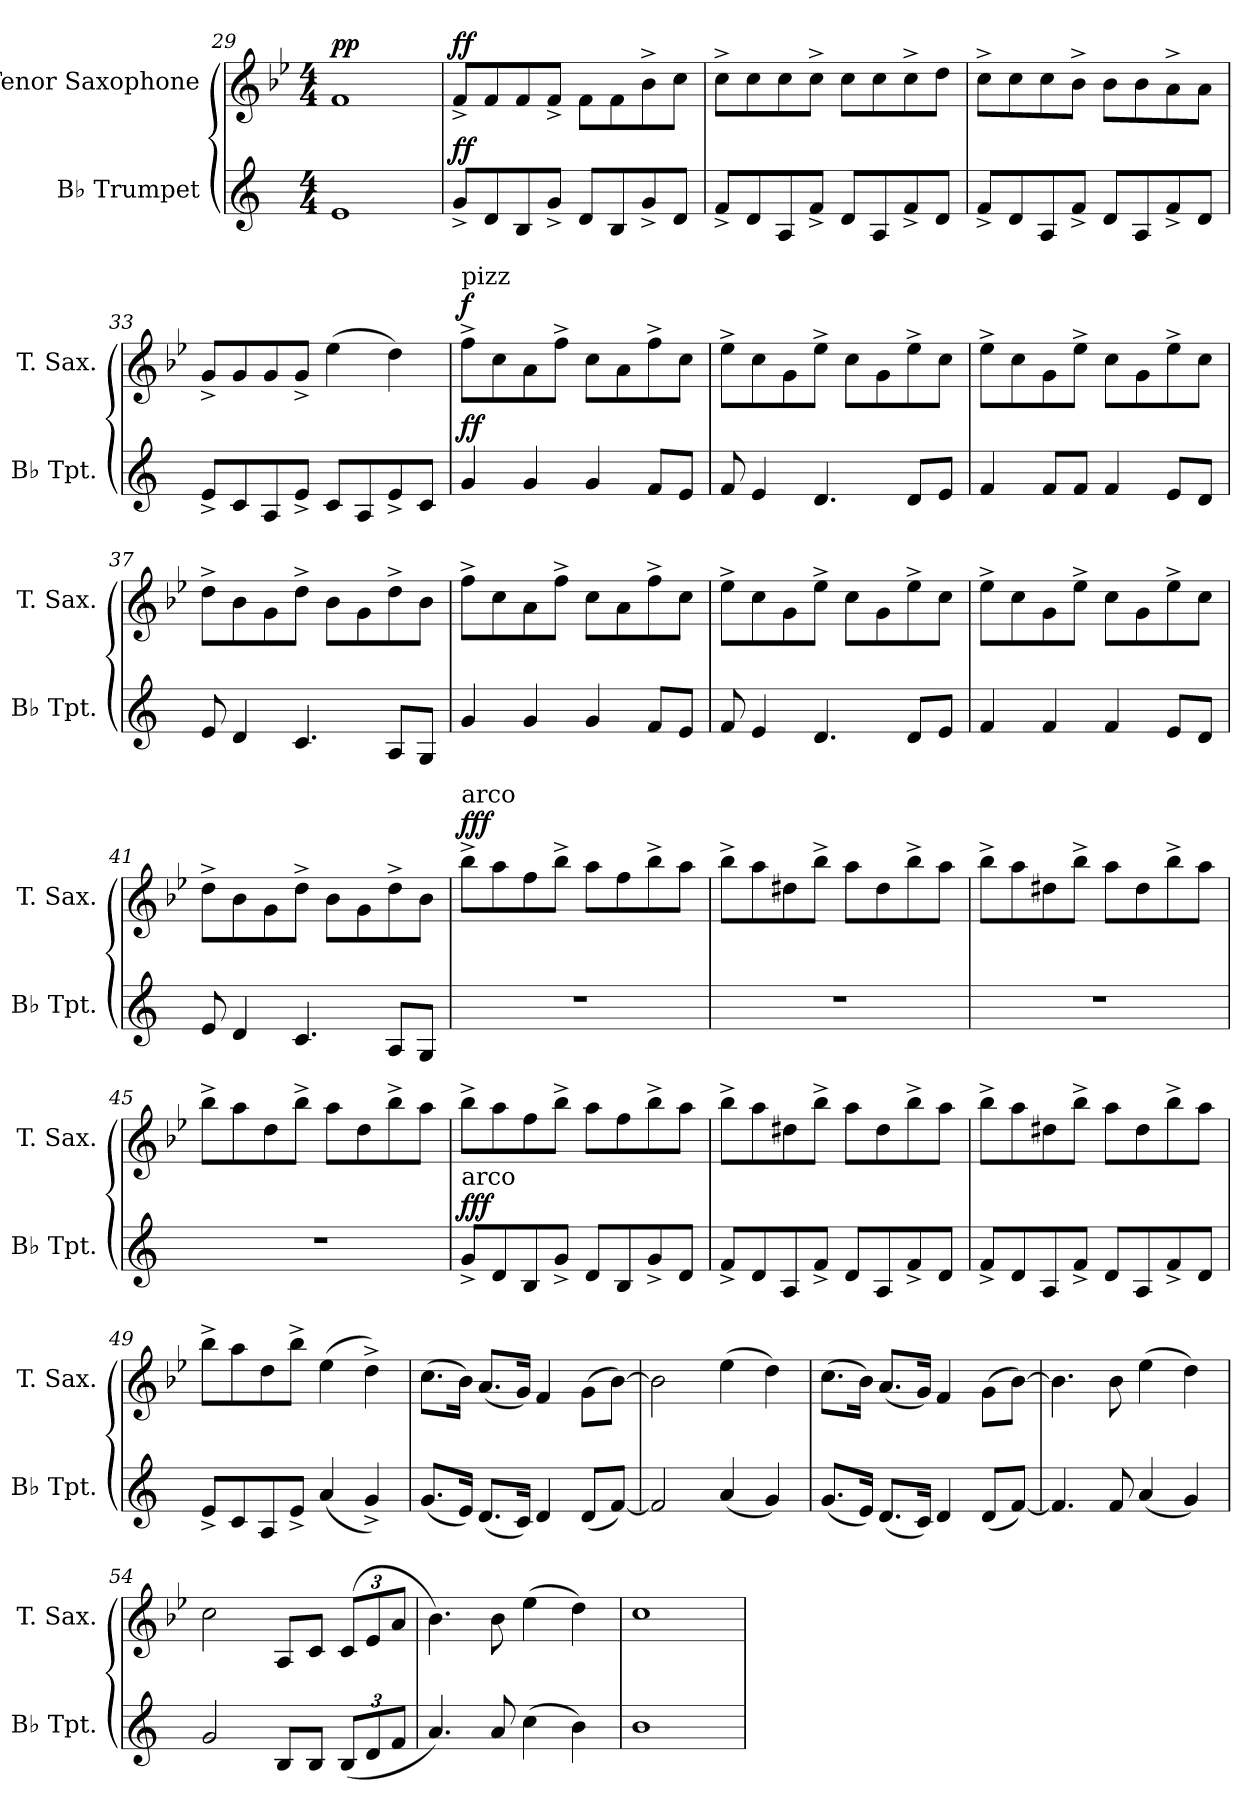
**kern	**dynam	**kern	**dynam
*part2	*part2	*part1	*part1
*staff2	*staff2	*staff1	*staff1
*I"B♭ Trumpet	*	*I"Tenor Saxophone	*
*I'B♭ Tpt.	*	*I'T. Sax.	*
*clefG2	*	*clefG2	*
*ITrd1c2	*	*ITrd8c14	*
*k[b-e-]	*	*k[b-e-]	*
*M4/4	*	*M4/4	*
=29	=29	=29	=29
!	!	!	!LO:DY:a
1d	.	1F	pp
=30	=30	=30	=30
*	*	*MM130	*
!	!LO:DY:a	!	!LO:DY:a
8f^/L	ff	8F^/L	ff
8c/	.	8F/	.
8A/	.	8F/	.
8f^/J	.	8F^/J	.
8c/L	.	8F\L	.
8A/	.	8F\	.
8f^/	.	8B-^\	.
8c/J	.	8c\J	.
=31	=31	=31	=31
8e-^/L	.	8c^\L	.
8c/	.	8c\	.
8G/	.	8c\	.
8e-^/J	.	8c^\J	.
8c/L	.	8c\L	.
8G/	.	8c\	.
8e-^/	.	8c^\	.
8c/J	.	8d\J	.
!!LO:LB:g=z
=32	=32	=32	=32
8e-^/L	.	8c^\L	.
8c/	.	8c\	.
8G/	.	8c\	.
8e-^/J	.	8B-^\J	.
8c/L	.	8B-\L	.
8G/	.	8B-\	.
8e-^/	.	8A^\	.
8c/J	.	8A\J	.
=33	=33	=33	=33
8d^/L	.	8G^/L	.
8B-/	.	8G/	.
8G/	.	8G/	.
8d^/J	.	8G^/J	.
8B-/L	.	(4e-\	.
8G/	.	.	.
8d^/	.	4d\)	.
8B-/J	.	.	.
=34	=34	=34	=34
!	!	!LO:TX:a:t=pizz	!
!	!LO:DY:a	!	!LO:DY:a
4f/	ff	8f^\L	f
.	.	8c\	.
4f/	.	8A\	.
.	.	8f^\J	.
4f/	.	8c\L	.
.	.	8A\	.
8e-/L	.	8f^\	.
8d/J	.	8c\J	.
=35	=35	=35	=35
8e-/	.	8e-^\L	.
4d/	.	8c\	.
.	.	8G\	.
4.c/	.	8e-^\J	.
.	.	8c\L	.
.	.	8G\	.
8c/L	.	8e-^\	.
8d/J	.	8c\J	.
=36	=36	=36	=36
4e-/	.	8e-^\L	.
.	.	8c\	.
8e-/L	.	8G\	.
8e-/J	.	8e-^\J	.
4e-/	.	8c\L	.
.	.	8G\	.
8d/L	.	8e-^\	.
8c/J	.	8c\J	.
!!LO:LB:g=z
=37	=37	=37	=37
8d/	.	8d^\L	.
4c/	.	8B-\	.
.	.	8G\	.
4.B-/	.	8d^\J	.
.	.	8B-\L	.
.	.	8G\	.
8G/L	.	8d^\	.
8F/J	.	8B-\J	.
=38	=38	=38	=38
4f/	.	8f^\L	.
.	.	8c\	.
4f/	.	8A\	.
.	.	8f^\J	.
4f/	.	8c\L	.
.	.	8A\	.
8e-/L	.	8f^\	.
8d/J	.	8c\J	.
=39	=39	=39	=39
8e-/	.	8e-^\L	.
4d/	.	8c\	.
.	.	8G\	.
4.c/	.	8e-^\J	.
.	.	8c\L	.
.	.	8G\	.
8c/L	.	8e-^\	.
8d/J	.	8c\J	.
=40	=40	=40	=40
4e-/	.	8e-^\L	.
.	.	8c\	.
4e-/	.	8G\	.
.	.	8e-^\J	.
4e-/	.	8c\L	.
.	.	8G\	.
8d/L	.	8e-^\	.
8c/J	.	8c\J	.
=41	=41	=41	=41
8d/	.	8d^\L	.
4c/	.	8B-\	.
.	.	8G\	.
4.B-/	.	8d^\J	.
.	.	8B-\L	.
.	.	8G\	.
8G/L	.	8d^\	.
8F/J	.	8B-\J	.
!!LO:LB:g=z
=42	=42	=42	=42
!	!	!LO:TX:a:t=arco	!
!	!	!	!LO:DY:a
1r	.	8b-^\L	fff
.	.	8a\	.
.	.	8f\	.
.	.	8b-^\J	.
.	.	8a\L	.
.	.	8f\	.
.	.	8b-^\	.
.	.	8a\J	.
=43	=43	=43	=43
1r	.	8b-^\L	.
.	.	8a\	.
.	.	8d#X\	.
.	.	8b-^\J	.
.	.	8a\L	.
.	.	8d#\	.
.	.	8b-^\	.
.	.	8a\J	.
=44	=44	=44	=44
1r	.	8b-^\L	.
.	.	8a\	.
.	.	8d#X\	.
.	.	8b-^\J	.
.	.	8a\L	.
.	.	8d#\	.
.	.	8b-^\	.
.	.	8a\J	.
=45	=45	=45	=45
1r	.	8b-^\L	.
.	.	8a\	.
.	.	8d\	.
.	.	8b-^\J	.
.	.	8a\L	.
.	.	8d\	.
.	.	8b-^\	.
.	.	8a\J	.
!!LO:LB:g=z
=46	=46	=46	=46
!LO:TX:a:t=arco	!	!	!
!	!LO:DY:a	!	!
8f^/L	fff	8b-^\L	.
8c/	.	8a\	.
8A/	.	8f\	.
8f^/J	.	8b-^\J	.
8c/L	.	8a\L	.
8A/	.	8f\	.
8f^/	.	8b-^\	.
8c/J	.	8a\J	.
=47	=47	=47	=47
8e-^/L	.	8b-^\L	.
8c/	.	8a\	.
8G/	.	8d#X\	.
8e-^/J	.	8b-^\J	.
8c/L	.	8a\L	.
8G/	.	8d#\	.
8e-^/	.	8b-^\	.
8c/J	.	8a\J	.
=48	=48	=48	=48
8e-^/L	.	8b-^\L	.
8c/	.	8a\	.
8G/	.	8d#X\	.
8e-^/J	.	8b-^\J	.
8c/L	.	8a\L	.
8G/	.	8d#\	.
8e-^/	.	8b-^\	.
8c/J	.	8a\J	.
=49	=49	=49	=49
8d^/L	.	8b-^\L	.
8B-/	.	8a\	.
8G/	.	8d\	.
8d^/J	.	8b-^\J	.
(4g/	.	(4e-\	.
4f^/)	.	4d^\)	.
!!LO:PB:g=z
=50	=50	=50	=50
*	*	*MM100	*
(8.f/L	.	(8.c\L	.
16d/Jk)	.	16B-\Jk)	.
(8.c/L	.	(8.A/L	.
16B-/Jk)	.	16G/Jk)	.
4c/	.	4F/	.
(8c/L	.	(8G\L	.
[8e-/J)	.	[8B-\J)	.
=51	=51	=51	=51
2e-/]	.	2B-\]	.
(4g/	.	(4e-\	.
4f/)	.	4d\)	.
=52	=52	=52	=52
(8.f/L	.	(8.c\L	.
16d/Jk)	.	16B-\Jk)	.
(8.c/L	.	(8.A/L	.
16B-/Jk)	.	16G/Jk)	.
4c/	.	4F/	.
(8c/L	.	(8G\L	.
[8e-/J)	.	[8B-\J)	.
=53	=53	=53	=53
4.e-/]	.	4.B-\]	.
8e-/	.	8B-\	.
(4g/	.	(4e-\	.
4f/)	.	4d\)	.
=54	=54	=54	=54
2f/	.	2c\	.
8A/L	.	8AA/L	.
8A/J	.	8C/J	.
*Xbrackettup	*	*Xbrackettup	*
(12A/L	.	(12C/L	.
12c/	.	12E-/	.
12e-/J	.	12A/J	.
=55	=55	=55	=55
4.g/)	.	4.B-\)	.
8g/	.	8B-\	.
(4b-\	.	(4e-\	.
4a\)	.	4d\)	.
=56	=56	=56	=56
1a	.	1c	.
=	=	=	=
*-	*-	*-	*-
